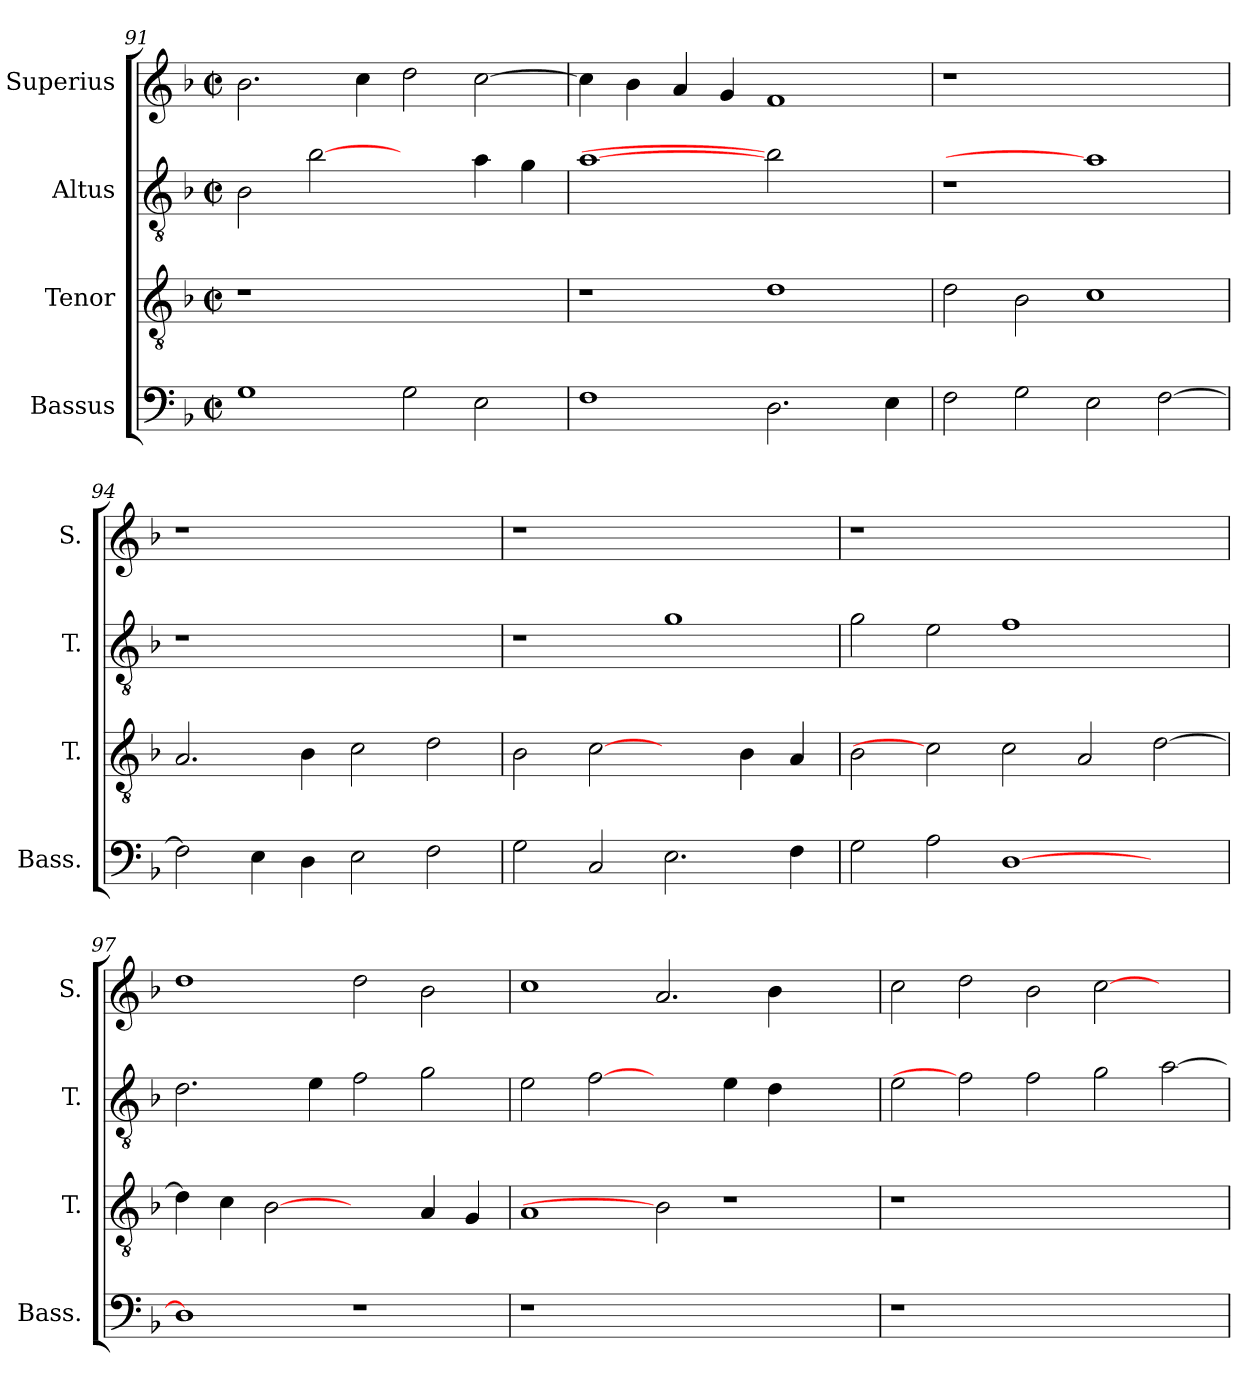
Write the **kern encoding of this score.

**kern	**kern	**kern	**kern
*part4	*part3	*part2	*part1
*staff4	*staff3	*staff2	*staff1
*I"Bassus	*I"Tenor	*I"Altus	*I"Superius
*I'Bass.	*I'T.	*I'T.	*I'S.
*clefF4	*clefGv2	*clefGv2	*clefG2
*	*ITrd7c12	*ITrd7c12	*
*k[b-]	*k[b-]	*k[b-]	*k[b-]
*F:	*F:	*F:	*F:
*M2/2	*M2/2	*M2/2	*M2/2
*met(c|)	*met(c|)	*met(c|)	*met(c|)
=91	=91	=91	=91
!	!LO:N:vis=1	!	!
1Gi	1r	2BB-i\	2.b-i\
.	.	[2B-i	.
.	.	.	4cci\
2Gi\	1ryy	2ryy	2ddi\
2Ei\	.	4Ai\	[>2cci\
.	.	4Gi\	.
=92	=92	=92	=92
1Fi	1r	[1Ai	4cci\]
.	.	.	4b-i\
.	.	.	4ai/
.	.	.	4gi/
2.Di\	1Di	2B-i]	1fi
.	.	2ryy	.
4Ei\	.	.	.
=93	=93	=93	=93
!	!	!LO:N:vis=1	!LO:N:vis=1
2Fi\	2Di\	1r	1r
2Gi\	2BB-i\	.	.
2Ei\	1Ci	1Ai]	1ryy
[>2Fi\	.	.	.
!!LO:PB:g=z
=94	=94	=94	=94
!	!	!LO:N:vis=1	!LO:N:vis=1
2Fi\]	2.AAi/	1r	1r
4Ei\	.	.	.
4Di\	4BB-i\	.	.
2Ei\	2Ci\	1ryy	1ryy
2Fi\	2Di\	.	.
=95	=95	=95	=95
!	!	!	!LO:N:vis=1
2Gi\	2BB-i\	1r	1r
2Ci/	[2Ci	.	.
2.Ei\	2ryy	1Gi	1ryy
.	4BB-i\	.	.
4Fi\	4AAi/	.	.
=96	=96	=96	=96
!	!	!	!LO:N:vis=1
2Gi\	2BB-i\	2Gi\	1r
2Ai\	2Ci]	2Ei\	.
[>1Di	2Ci\	1Fi	1.ryy
.	2AAi/	.	.
2ryy	[>2Di\	2ryy	.
=97	=97	=97	=97
1Di]	4Di\]	2.Di\	1ddi
.	4Ci\	.	.
.	[2BB-i	.	.
.	.	4Ei\	.
1r	2ryy	2Fi\	2ddi\
.	4AAi/	2Gi\	2b-i\
.	4GGi/	.	.
=98	=98	=98	=98
!LO:N:vis=1	!	!	!
1r	1AAi	2Ei\	1cci
.	.	[2Fi	.
1.ryy	2BB-i]	2ryy	2.ai/
.	1r	4Ei\	.
.	.	4Di\	4b-i\
.	.	2ryy	2ryy
!!LO:LB:g=z
=99	=99	=99	=99
!LO:N:vis=1	!LO:N:vis=1	!	!
1r	1r	2Ei\	2cci\
.	.	2Fi]	2ddi\
1.ryy	1.ryy	2Fi\	2b-i\
.	.	2Gi\	[>2cci\
.	.	[>2Ai\	2ryy
=	=	=	=
*-	*-	*-	*-
